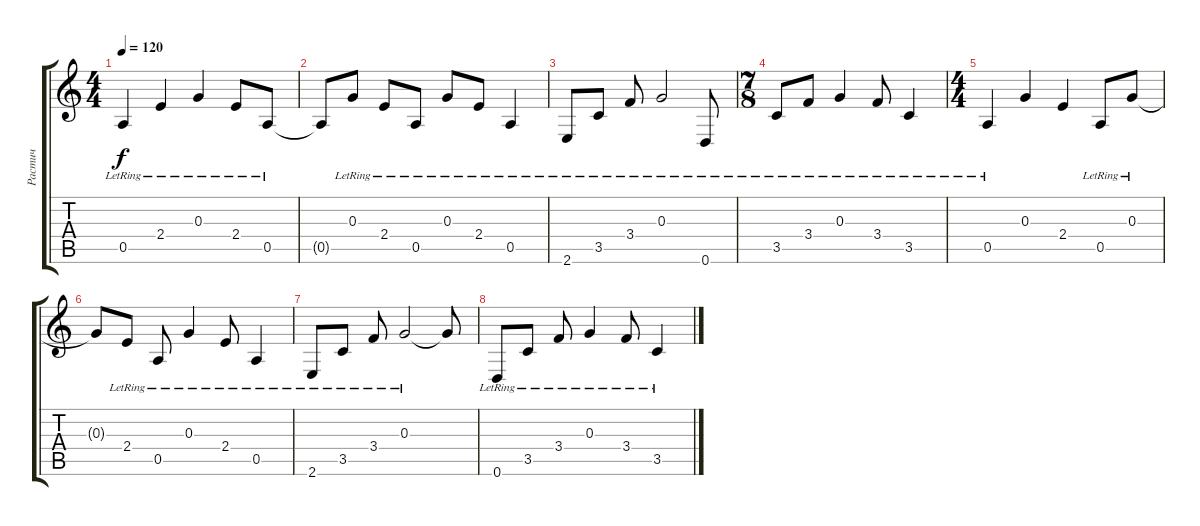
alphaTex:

\track ("Растич" "Растич") {instrument acousticguitarsteel}
\staff {score tabs}
\tuning (E4 B3 G3 D3 A2 D2) {hide}
\ts (4 4)
\tempo 120
\clef g2
\ks c
0.5{lr}.4{dy f instrument acousticguitarsteel} 2.4{lr}.4 0.3{lr}.4 2.4{lr}.8 0.5{lr}.8 |
0.5{t}.8 0.3{lr}.8 2.4{lr}.8 0.5{lr}.8 0.3{lr}.8 2.4{lr}.8 0.5{lr}.4 |
2.6{lr}.8 3.5{lr}.8 3.4{lr}.8 0.3{lr}.2 0.6{lr}.8 |
\ts (7 8)
3.5{lr}.8 3.4{lr}.8 0.3{lr}.4 3.4{lr}.8 3.5{lr}.4 |
\ts (4 4)
0.5{lr}.4 0.3.4 2.4.4 0.5{lr}.8 0.3{lr}.8 |
0.3{t}.8 2.4{lr}.8 0.5{lr}.8 0.3{lr}.4 2.4{lr}.8 0.5{lr}.4 |
2.6{lr}.8 3.5{lr}.8 3.4{lr}.8 0.3{lr}.2 0.3{t}.8 |
0.6{lr}.8 3.5{lr}.8 3.4{lr}.8 0.3{lr}.4 3.4{lr}.8 3.5{lr}.4
